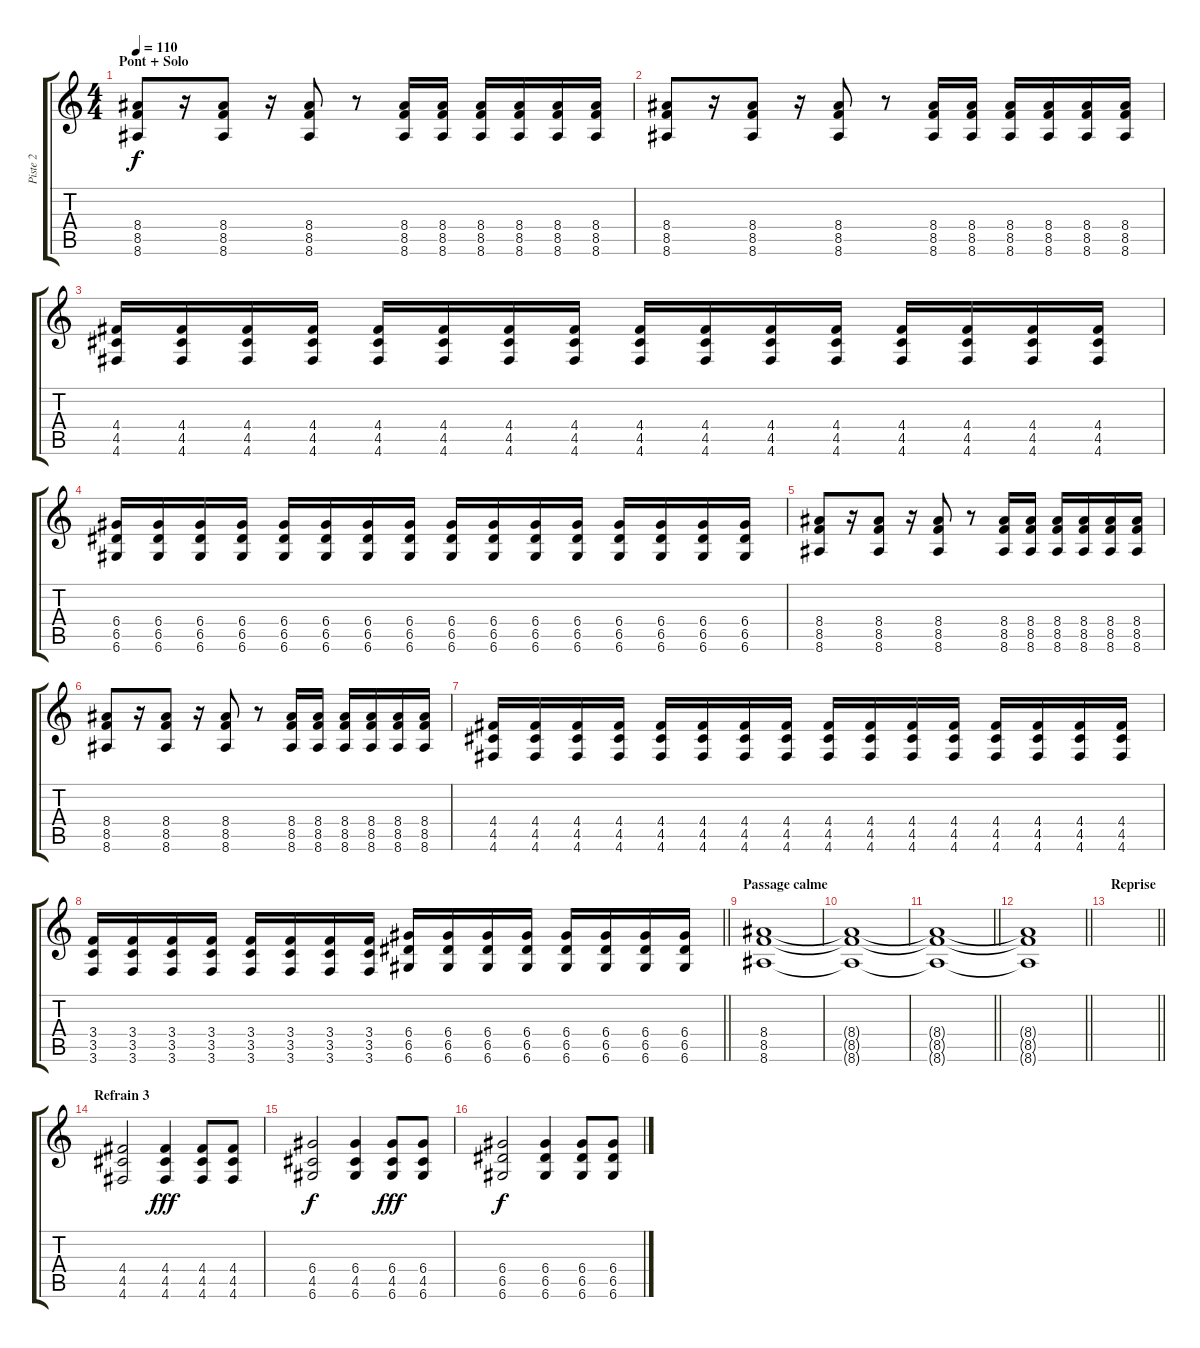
\track ("Piste 2" "Piste 2") {instrument overdrivenguitar}
\staff {score tabs}
\tuning (E4 B3 G3 D3 A2 D2) {hide}
\ts (4 4)
\section ("" "Pont + Solo")
\tempo 110
\clef g2
\ks c
(8.4 8.5 8.6).8{dy f} r.16 (8.4 8.5 8.6).8 r.16 (8.4 8.5 8.6).8 r.8 (8.4 8.5 8.6).16 (8.4 8.5 8.6).16 (8.4 8.5 8.6).16 (8.4 8.5 8.6).16 (8.4 8.5 8.6).16 (8.4 8.5 8.6).16 |
(8.4 8.5 8.6).8 r.16 (8.4 8.5 8.6).8 r.16 (8.4 8.5 8.6).8 r.8 (8.4 8.5 8.6).16 (8.4 8.5 8.6).16 (8.4 8.5 8.6).16 (8.4 8.5 8.6).16 (8.4 8.5 8.6).16 (8.4 8.5 8.6).16 |
(4.4 4.5 4.6).16 (4.4 4.5 4.6).16 (4.4 4.5 4.6).16 (4.4 4.5 4.6).16 (4.4 4.5 4.6).16 (4.4 4.5 4.6).16 (4.4 4.5 4.6).16 (4.4 4.5 4.6).16 (4.4 4.5 4.6).16 (4.4 4.5 4.6).16 (4.4 4.5 4.6).16 (4.4 4.5 4.6).16 (4.4 4.5 4.6).16 (4.4 4.5 4.6).16 (4.4 4.5 4.6).16 (4.4 4.5 4.6).16 |
(6.4 6.5 6.6).16 (6.4 6.5 6.6).16 (6.4 6.5 6.6).16 (6.4 6.5 6.6).16 (6.4 6.5 6.6).16 (6.4 6.5 6.6).16 (6.4 6.5 6.6).16 (6.4 6.5 6.6).16 (6.4 6.5 6.6).16 (6.4 6.5 6.6).16 (6.4 6.5 6.6).16 (6.4 6.5 6.6).16 (6.4 6.5 6.6).16 (6.4 6.5 6.6).16 (6.4 6.5 6.6).16 (6.4 6.5 6.6).16 |
(8.4 8.5 8.6).8 r.16 (8.4 8.5 8.6).8 r.16 (8.4 8.5 8.6).8 r.8 (8.4 8.5 8.6).16 (8.4 8.5 8.6).16 (8.4 8.5 8.6).16 (8.4 8.5 8.6).16 (8.4 8.5 8.6).16 (8.4 8.5 8.6).16 |
(8.4 8.5 8.6).8 r.16 (8.4 8.5 8.6).8 r.16 (8.4 8.5 8.6).8 r.8 (8.4 8.5 8.6).16 (8.4 8.5 8.6).16 (8.4 8.5 8.6).16 (8.4 8.5 8.6).16 (8.4 8.5 8.6).16 (8.4 8.5 8.6).16 |
(4.4 4.5 4.6).16 (4.4 4.5 4.6).16 (4.4 4.5 4.6).16 (4.4 4.5 4.6).16 (4.4 4.5 4.6).16 (4.4 4.5 4.6).16 (4.4 4.5 4.6).16 (4.4 4.5 4.6).16 (4.4 4.5 4.6).16 (4.4 4.5 4.6).16 (4.4 4.5 4.6).16 (4.4 4.5 4.6).16 (4.4 4.5 4.6).16 (4.4 4.5 4.6).16 (4.4 4.5 4.6).16 (4.4 4.5 4.6).16 |
\barLineRight lightlight
(3.4 3.5 3.6).16 (3.4 3.5 3.6).16 (3.4 3.5 3.6).16 (3.4 3.5 3.6).16 (3.4 3.5 3.6).16 (3.4 3.5 3.6).16 (3.4 3.5 3.6).16 (3.4 3.5 3.6).16 (6.4 6.5 6.6).16 (6.4 6.5 6.6).16 (6.4 6.5 6.6).16 (6.4 6.5 6.6).16 (6.4 6.5 6.6).16 (6.4 6.5 6.6).16 (6.4 6.5 6.6).16 (6.4 6.5 6.6).16 |
\section ("" "Passage calme")
(8.4 8.5 8.6).1 |
(8.4{t} 8.5{t} 8.6{t}).1 |
\barLineRight lightlight
(8.4{t} 8.5{t} 8.6{t}).1 |
\barLineRight lightlight
(8.4{t} 8.5{t} 8.6{t}).1 |
\section ("" "Reprise")
\barLineRight lightlight
|
\section ("" "Refrain 3")
(4.4 4.5 4.6).2 (4.4 4.5 4.6).4{dy fff} (4.4 4.5 4.6).8 (4.4 4.5 4.6).8 |
(6.4 4.5 6.6).2{dy f} (6.4 4.5 6.6).4 (6.4 4.5 6.6).8{dy fff} (6.4 4.5 6.6).8 |
(6.4 6.5 6.6).2{dy f} (6.4 6.5 6.6).4 (6.4 6.5 6.6).8 (6.4 6.5 6.6).8
